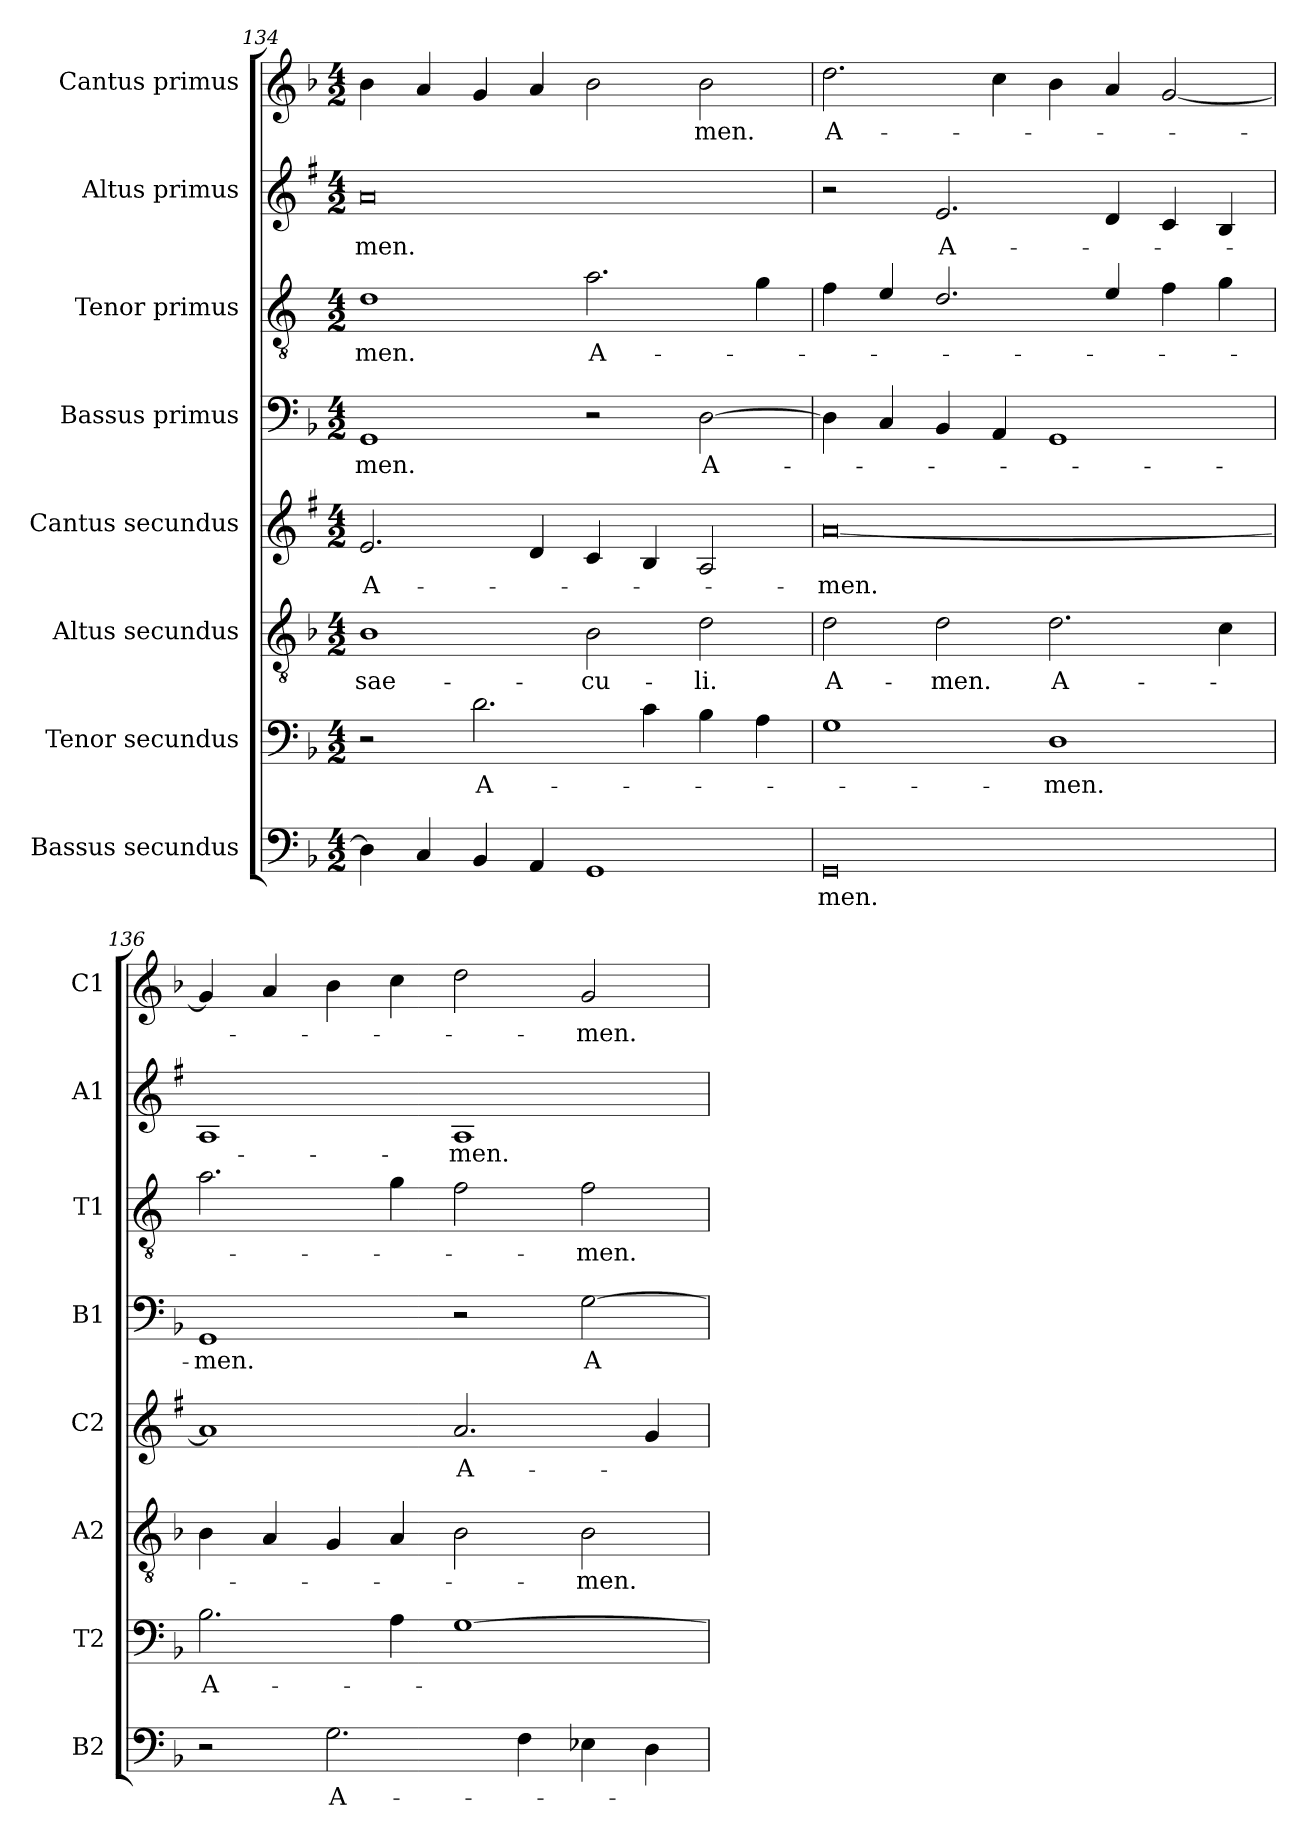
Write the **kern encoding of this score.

**kern	**text	**kern	**text	**kern	**text	**kern	**text	**kern	**text	**kern	**text	**kern	**text	**kern	**text
*part8	*part8	*part7	*part7	*part6	*part6	*part5	*part5	*part4	*part4	*part3	*part3	*part2	*part2	*part1	*part1
*staff8	*staff8	*staff7	*staff7	*staff6	*staff6	*staff5	*staff5	*staff4	*staff4	*staff3	*staff3	*staff2	*staff2	*staff1	*staff1
*I"Bassus secundus	*	*I"Tenor secundus	*	*I"Altus secundus	*	*I"Cantus secundus	*	*I"Bassus primus	*	*I"Tenor primus	*	*I"Altus primus	*	*I"Cantus primus	*
*I'B2	*	*I'T2	*	*I'A2	*	*I'C2	*	*I'B1	*	*I'T1	*	*I'A1	*	*I'C1	*
!!LO:LB:g=z
*clefF4	*	*clefF4	*	*clefGv2	*	*clefG2	*	*clefF4	*	*clefGv2	*	*clefG2	*	*clefG2	*
*	*	*	*	*	*	*ITrd1c2	*	*	*	*ITrd4c7	*	*ITrd1c2	*	*	*
*k[b-]	*	*k[b-]	*	*k[b-]	*	*k[b-]	*	*k[b-]	*	*k[b-]	*	*k[b-]	*	*k[b-]	*
*F:	*	*F:	*	*F:	*	*F:	*	*F:	*	*F:	*	*F:	*	*F:	*
*M4/2	*	*M4/2	*	*M4/2	*	*M4/2	*	*M4/2	*	*M4/2	*	*M4/2	*	*M4/2	*
=134	=134	=134	=134	=134	=134	=134	=134	=134	=134	=134	=134	=134	=134	=134	=134
!	!	!	!	!	!LO:LY:b	!	!LO:LY:b	!	!LO:LY:b	!	!LO:LY:b	!	!LO:LY:b	!	!
4D\]	.	2r	.	1B-	sae-	2.d/	A-	1GG	-men.	1G	-men.	0g	-men.	4b-\	.
4C/	.	.	.	.	.	.	.	.	.	.	.	.	.	4a/	.
!	!	!	!LO:LY:b	!	!	!	!	!	!	!	!	!	!	!	!
4BB-/	.	2.d\	A-	.	.	.	.	.	.	.	.	.	.	4g/	.
4AA/	.	.	.	.	.	4c/	.	.	.	.	.	.	.	4a/	.
!	!	!	!	!	!LO:LY:b	!	!	!	!	!	!LO:LY:b	!	!	!	!
1GG	.	.	.	2B-\	-cu-	4B-/	.	2r	.	2.d\	A-	.	.	2b-\	.
.	.	4c\	.	.	.	4A/	.	.	.	.	.	.	.	.	.
!	!	!	!	!	!LO:LY:b	!	!	!	!LO:LY:b	!	!	!	!	!	!LO:LY:b
.	.	4B-\	.	2d\	-li.	2G/	.	[2D\	A-	.	.	.	.	2b-\	-men.
.	.	4A\	.	.	.	.	.	.	.	4c\	.	.	.	.	.
=135	=135	=135	=135	=135	=135	=135	=135	=135	=135	=135	=135	=135	=135	=135	=135
!	!LO:LY:b	!	!	!	!LO:LY:b	!	!LO:LY:b	!	!	!	!	!	!	!	!LO:LY:b
0GG	-men.	1G	.	2d\	A-	[0g	-men.	4D\]	.	4B-\	.	2r	.	2.dd\	A-
.	.	.	.	.	.	.	.	4C/	.	4A/	.	.	.	.	.
!	!	!	!	!	!LO:LY:b	!	!	!	!	!	!	!	!LO:LY:b	!	!
.	.	.	.	2d\	-men.	.	.	4BB-/	.	2.G/	.	2.d/	A-	.	.
.	.	.	.	.	.	.	.	4AA/	.	.	.	.	.	4cc\	.
!	!	!	!LO:LY:b	!	!LO:LY:b	!	!	!	!	!	!	!	!	!	!
.	.	1D	-men.	2.d\	A-	.	.	1GG	.	.	.	.	.	4b-\	.
.	.	.	.	.	.	.	.	.	.	4A/	.	4c/	.	4a/	.
.	.	.	.	.	.	.	.	.	.	4B-\	.	4B-/	.	[2g/	.
.	.	.	.	4c\	.	.	.	.	.	4c\	.	4A/	.	.	.
=136	=136	=136	=136	=136	=136	=136	=136	=136	=136	=136	=136	=136	=136	=136	=136
!	!	!	!LO:LY:b	!	!	!	!	!	!LO:LY:b	!	!	!	!	!	!
2r	.	2.B-\	A-	4B-\	.	1g]	.	1GG	-men.	2.d\	.	1G	.	4g/]	.
.	.	.	.	4A/	.	.	.	.	.	.	.	.	.	4a/	.
!	!LO:LY:b	!	!	!	!	!	!	!	!	!	!	!	!	!	!
2.G\	A-	.	.	4G/	.	.	.	.	.	.	.	.	.	4b-\	.
.	.	4A\	.	4A/	.	.	.	.	.	4c\	.	.	.	4cc\	.
!	!	!	!	!	!	!	!LO:LY:b	!	!	!	!	!	!LO:LY:b	!	!
.	.	[1G	.	2B-\	.	2.g/	A-	2r	.	2B-\	.	1G	-men.	2dd\	.
4F\	.	.	.	.	.	.	.	.	.	.	.	.	.	.	.
!	!	!	!	!	!LO:LY:b	!	!	!	!LO:LY:b	!	!LO:LY:b	!	!	!	!LO:LY:b
4E-X\	.	.	.	2B-\	-men.	.	.	[2G\	A-	2B-\	-men.	.	.	2g/	-men.
4D\	.	.	.	.	.	4f/	.	.	.	.	.	.	.	.	.
=	=	=	=	=	=	=	=	=	=	=	=	=	=	=	=
*-	*-	*-	*-	*-	*-	*-	*-	*-	*-	*-	*-	*-	*-	*-	*-
